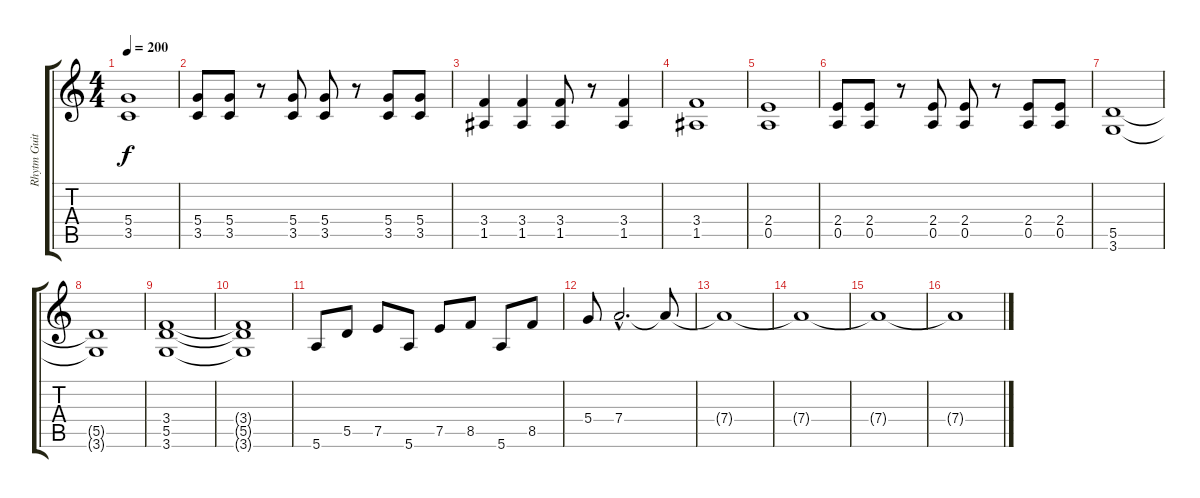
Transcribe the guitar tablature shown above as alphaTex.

\track ("Rhytm Guitar 2" "Rhytm Guit") {instrument overdrivenguitar}
\staff {score tabs}
\tuning (E4 B3 G3 D3 A2 E2) {hide}
\ts (4 4)
\tempo 200
\clef g2
\ks c
(5.4 3.5).1{dy f} |
(5.4 3.5).8 (5.4 3.5).8 r.8 (5.4 3.5).8 (5.4 3.5).8 r.8 (5.4 3.5).8 (5.4 3.5).8 |
(3.4 1.5).4 (3.4 1.5).4 (3.4 1.5).8 r.8 (3.4 1.5).4 |
(3.4 1.5).1 |
(2.4 0.5).1 |
(2.4 0.5).8 (2.4 0.5).8 r.8 (2.4 0.5).8 (2.4 0.5).8 r.8 (2.4 0.5).8 (2.4 0.5).8 |
(5.5 3.6).1 |
(5.5{t} 3.6{t}).1 |
(3.4 5.5 3.6).1 |
(3.4{t} 5.5{t} 3.6{t}).1 |
5.6.8 5.5.8 7.5.8 5.6.8 7.5.8 8.5.8 5.6.8 8.5.8 |
5.4.8 7.4{hac}.2{d} 7.4{t}.8 |
7.4{t}.1 |
7.4{t}.1 |
7.4{t}.1 |
7.4{t}.1
